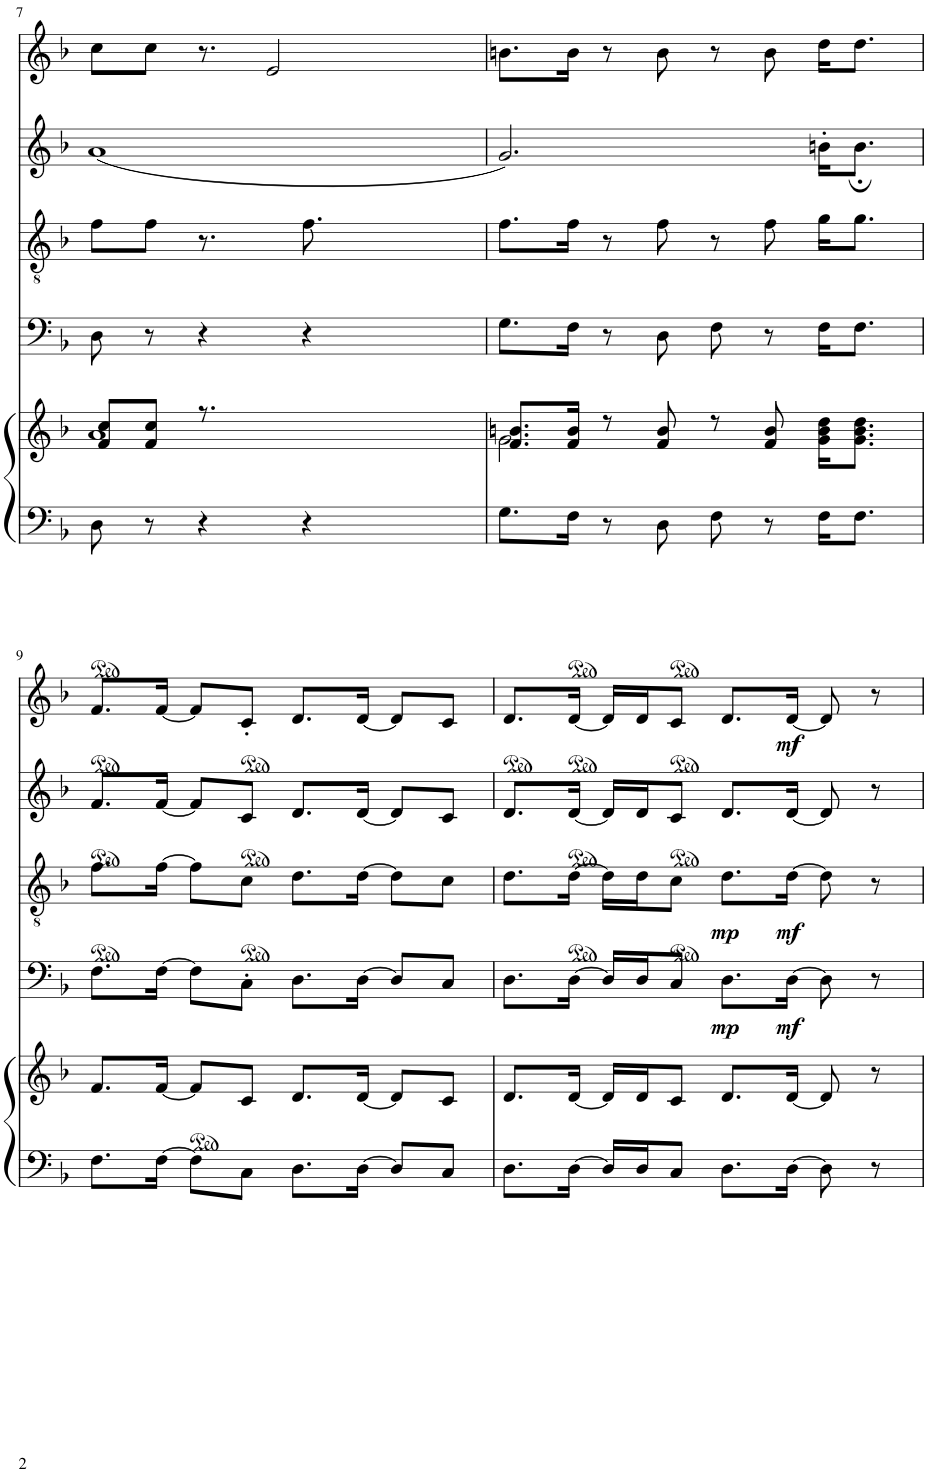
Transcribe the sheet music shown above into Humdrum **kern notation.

**kern	**kern	**kern	**dynam	**kern	**dynam	**kern	**kern	**dynam
*part5	*part5	*part4	*part4	*part3	*part3	*part2	*part1	*part1
*staff6	*staff5	*staff4	*staff4	*staff3	*staff3	*staff2	*staff1	*staff1
*I"Piano	*	*I"Voice	*	*I"Voice	*	*I"Voice	*I"Voice	*
*I'Pno	*	*I'V	*	*I'V	*	*I'V	*I'V	*
!!LO:PB:g=z
*clefF4	*clefG2	*clefF4	*	*clefGv2	*	*clefG2	*clefG2	*
*k[b-]	*k[b-]	*k[b-]	*	*k[b-]	*	*k[b-]	*k[b-]	*
*M4/4	*M4/4	*M4/4	*	*M4/4	*	*M4/4	*M4/4	*
=7	=7	=7	=7	=7	=7	=7	=7	=7
*	*^	*	*	*	*	*	*	*
8D\	8f/ 8cc/L	1a	8D\	.	8f\L	.	(<1a	8cc\L	.
8r	8f/ 8cc/J	.	8r	.	8f\J	.	.	8cc\J	.
4r	8.r	.	4r	.	8.r	.	.	8.r	.
.	2ryy	.	.	.	16ryy	.	.	2e/	.
4r	.	.	4r	.	8.f\	.	.	.	.
.	.	.	.	.	4ryy	.	.	.	.
4ryy	.	.	4ryy	.	.	.	.	.	.
.	16ryy	.	.	.	16ryy	.	.	16ryy	.
=8	=8	=8	=8	=8	=8	=8	=8	=8	=8
8.G\L	8.f/ 8.bn/L	2.g\	8.G\L	.	8.f\L	.	2.g/)	8.bn\L	.
16F\Jk	16f/ 16b/Jk	.	16F\Jk	.	16f\Jk	.	.	16b\Jk	.
8r	8r	.	8r	.	8r	.	.	8r	.
8D\	8f/ 8b/	.	8D\	.	8f\	.	.	8b\	.
8F\	8r	.	8F\	.	8r	.	.	8r	.
8r	8f/ 8b/	.	8r	.	8f\	.	.	8b\	.
16F\KL	4ryy	16g\ 16b\ 16dd\KL	16F\KL	.	16g\KL	.	16bn'\KL	16dd\KL	.
8.F\J	.	8.g\ 8.b\ 8.dd\J	8.F\J	.	8.g\J	.	8.b;\J	8.dd\J	.
*	*v	*v	*	*	*	*	*	*	*
!!LO:LB:g=z
=9	=9	=9	=9	=9	=9	=9	=9	=9
8.F\L	8.f/L	8.F\L	.	8.f\L	.	8.f/L	8.f/L	.
[>16F\Jk	[<16f/Jk	[>16F\Jk	.	[>16f\Jk	.	[<16f/Jk	[<16f/Jk	.
8F\L]	8f/L]	8F\L]	.	8f\L]	.	8f/L]	8f/L]	.
8C\J	8c/J	8C'\J	.	8c\J	.	8c/J	8c'/J	.
8.D\L	8.d/L	8.D\L	.	8.d\L	.	8.d/L	8.d/L	.
[>16D\Jk	[<16d/Jk	[>16D\Jk	.	[>16d\Jk	.	[<16d/Jk	[<16d/Jk	.
8D/L]	8d/L]	8D/L]	.	8d\L]	.	8d/L]	8d/L]	.
8C/J	8c/J	8C/J	.	8c\J	.	8c/J	8c/J	.
=10	=10	=10	=10	=10	=10	=10	=10	=10
8.D\L	8.d/L	8.D\L	.	8.d\L	.	8.d/L	8.d/L	.
[>16D\Jk	[<16d/Jk	[>16D\Jk	.	[>16d\Jk	.	[<16d/Jk	[<16d/Jk	.
16D/LL]	16d/LL]	16D/LL]	.	16d\LL]	.	16d/LL]	16d/LL]	.
16D/J	16d/J	16D/J	.	16d\J	.	16d/J	16d/J	.
8C/J	8c/J	8C/J	.	8c\J	.	8c/J	8c/J	.
!	!	!	!LO:DY:b	!	!LO:DY:b	!	!	!
8.D\L	8.d/L	8.D\L	mp	8.d\L	mp	8.d/L	8.d/L	.
!	!	!	!LO:DY:b	!	!LO:DY:b	!	!	!LO:DY:b
[>16D\Jk	[<16d/Jk	[>16D\Jk	mf	[>16d\Jk	mf	[<16d/Jk	[<16d/Jk	mf
8D\]	8d/]	8D\]	.	8d\]	.	8d/]	8d/]	.
8r	8r	8r	.	8r	.	8r	8r	.
=	=	=	=	=	=	=	=	=
*-	*-	*-	*-	*-	*-	*-	*-	*-
